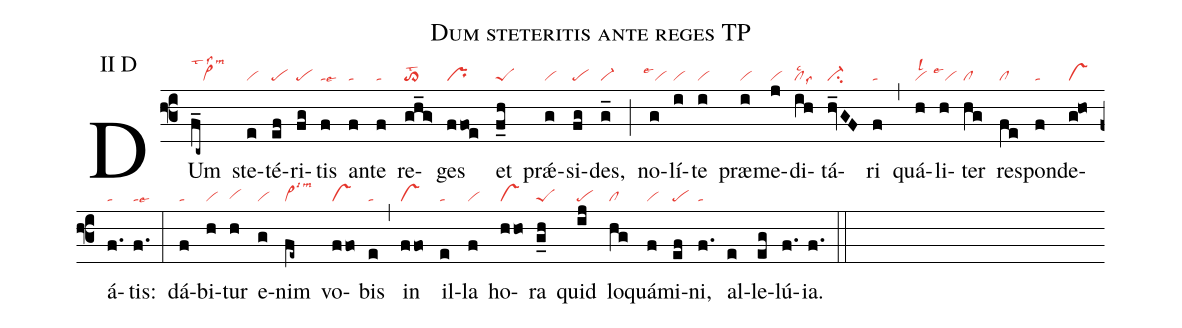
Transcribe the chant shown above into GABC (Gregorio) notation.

name: Dum steteritis ante reges TP;
annotation: II D;
mode: 2;
nabc-lines: 1;
%%
(f3)
DUm(f_c~|vi>lst2lss2lsm2) ste(e|vi)té(ef|pe)ri(fg|pe)tis(f|talse6) an(f|ta)te(f|ta) re(gh_g>|to>lst2)ges(ffo!e|pr) et(f_h|peS) prǽ(g|vi)si(fg|pe)des,(g_|vi-) (;)
no(g|``vilse1)lí(i|vi)te(i|vi) præ(i|vi)me(j|vi)di(ih|cllsc2lss9)tá(hv_GF|ci-)ri(f|ta) (,)
quá(h|vilsl2)li(h|``vilse1)ter(hg|cl) re(fe|cl)spon(f|ta)de(g!ho|vs)á(f.|ta)tis:(f.|talse6) (:)
dá(f|ta)bi(h|vi)tur(h|vihg) e(g|vi)nim(fe~|vi>lsi3lsm3) vo(ffo|vs)bis(e|ta) (,)
in(ffo|vs) il(e|ta)la(f|vi) ho(hho|vs)ra(g_h|peS) quid(ij|pe) lo(hg|cl)quá(f|vi)mi(ef|pe)ni,(f.|ta) al(e)le(eg)lú(f.)ia.(f.) (::)
